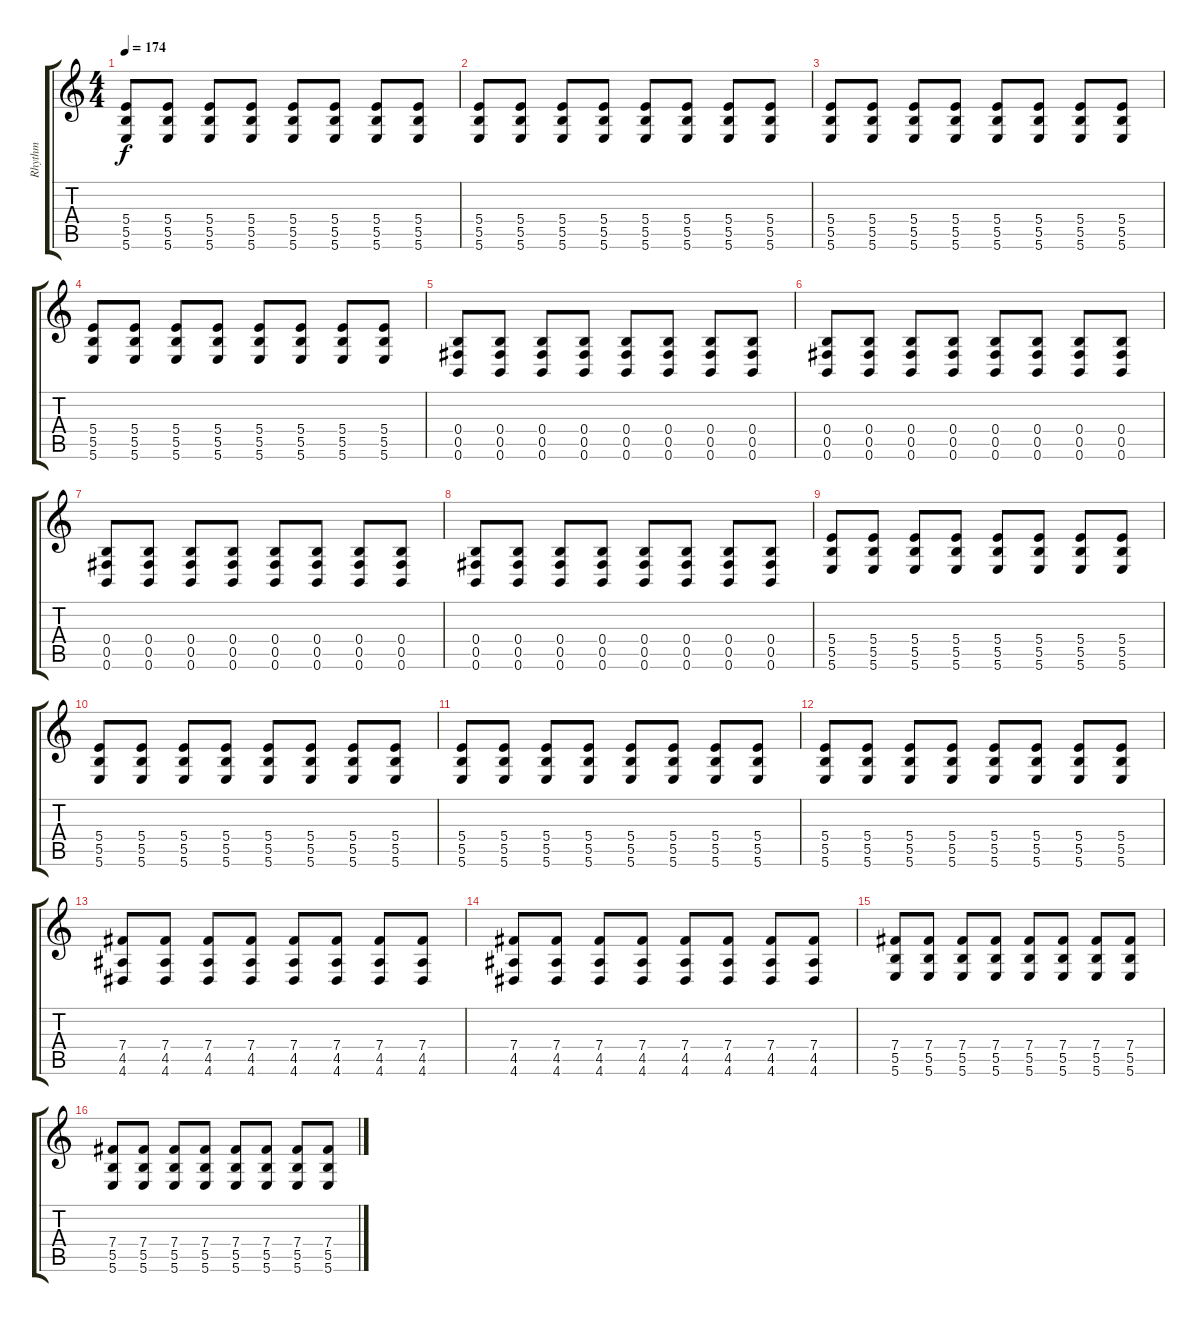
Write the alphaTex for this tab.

\track ("Rhythm" "Rhythm") {instrument distortionguitar}
\staff {score tabs}
\tuning (Db4 Ab3 E3 B2 Gb2 B1) {hide}
\ts (4 4)
\tempo 174
\clef g2
\ks c
(5.4 5.5 5.6).8{dy f} (5.4 5.5 5.6).8 (5.4 5.5 5.6).8 (5.4 5.5 5.6).8 (5.4 5.5 5.6).8 (5.4 5.5 5.6).8 (5.4 5.5 5.6).8 (5.4 5.5 5.6).8 |
(5.4 5.5 5.6).8 (5.4 5.5 5.6).8 (5.4 5.5 5.6).8 (5.4 5.5 5.6).8 (5.4 5.5 5.6).8 (5.4 5.5 5.6).8 (5.4 5.5 5.6).8 (5.4 5.5 5.6).8 |
(5.4 5.5 5.6).8 (5.4 5.5 5.6).8 (5.4 5.5 5.6).8 (5.4 5.5 5.6).8 (5.4 5.5 5.6).8 (5.4 5.5 5.6).8 (5.4 5.5 5.6).8 (5.4 5.5 5.6).8 |
(5.4 5.5 5.6).8 (5.4 5.5 5.6).8 (5.4 5.5 5.6).8 (5.4 5.5 5.6).8 (5.4 5.5 5.6).8 (5.4 5.5 5.6).8 (5.4 5.5 5.6).8 (5.4 5.5 5.6).8 |
(0.4 0.5 0.6).8 (0.4 0.5 0.6).8 (0.4 0.5 0.6).8 (0.4 0.5 0.6).8 (0.4 0.5 0.6).8 (0.4 0.5 0.6).8 (0.4 0.5 0.6).8 (0.4 0.5 0.6).8 |
(0.4 0.5 0.6).8 (0.4 0.5 0.6).8 (0.4 0.5 0.6).8 (0.4 0.5 0.6).8 (0.4 0.5 0.6).8 (0.4 0.5 0.6).8 (0.4 0.5 0.6).8 (0.4 0.5 0.6).8 |
(0.4 0.5 0.6).8 (0.4 0.5 0.6).8 (0.4 0.5 0.6).8 (0.4 0.5 0.6).8 (0.4 0.5 0.6).8 (0.4 0.5 0.6).8 (0.4 0.5 0.6).8 (0.4 0.5 0.6).8 |
(0.4 0.5 0.6).8 (0.4 0.5 0.6).8 (0.4 0.5 0.6).8 (0.4 0.5 0.6).8 (0.4 0.5 0.6).8 (0.4 0.5 0.6).8 (0.4 0.5 0.6).8 (0.4 0.5 0.6).8 |
(5.4 5.5 5.6).8 (5.4 5.5 5.6).8 (5.4 5.5 5.6).8 (5.4 5.5 5.6).8 (5.4 5.5 5.6).8 (5.4 5.5 5.6).8 (5.4 5.5 5.6).8 (5.4 5.5 5.6).8 |
(5.4 5.5 5.6).8 (5.4 5.5 5.6).8 (5.4 5.5 5.6).8 (5.4 5.5 5.6).8 (5.4 5.5 5.6).8 (5.4 5.5 5.6).8 (5.4 5.5 5.6).8 (5.4 5.5 5.6).8 |
(5.4 5.5 5.6).8 (5.4 5.5 5.6).8 (5.4 5.5 5.6).8 (5.4 5.5 5.6).8 (5.4 5.5 5.6).8 (5.4 5.5 5.6).8 (5.4 5.5 5.6).8 (5.4 5.5 5.6).8 |
(5.4 5.5 5.6).8 (5.4 5.5 5.6).8 (5.4 5.5 5.6).8 (5.4 5.5 5.6).8 (5.4 5.5 5.6).8 (5.4 5.5 5.6).8 (5.4 5.5 5.6).8 (5.4 5.5 5.6).8 |
(7.4 4.5 4.6).8 (7.4 4.5 4.6).8 (7.4 4.5 4.6).8 (7.4 4.5 4.6).8 (7.4 4.5 4.6).8 (7.4 4.5 4.6).8 (7.4 4.5 4.6).8 (7.4 4.5 4.6).8 |
(7.4 4.5 4.6).8 (7.4 4.5 4.6).8 (7.4 4.5 4.6).8 (7.4 4.5 4.6).8 (7.4 4.5 4.6).8 (7.4 4.5 4.6).8 (7.4 4.5 4.6).8 (7.4 4.5 4.6).8 |
(7.4 5.5 5.6).8 (7.4 5.5 5.6).8 (7.4 5.5 5.6).8 (7.4 5.5 5.6).8 (7.4 5.5 5.6).8 (7.4 5.5 5.6).8 (7.4 5.5 5.6).8 (7.4 5.5 5.6).8 |
(7.4 5.5 5.6).8 (7.4 5.5 5.6).8 (7.4 5.5 5.6).8 (7.4 5.5 5.6).8 (7.4 5.5 5.6).8 (7.4 5.5 5.6).8 (7.4 5.5 5.6).8 (7.4 5.5 5.6).8
